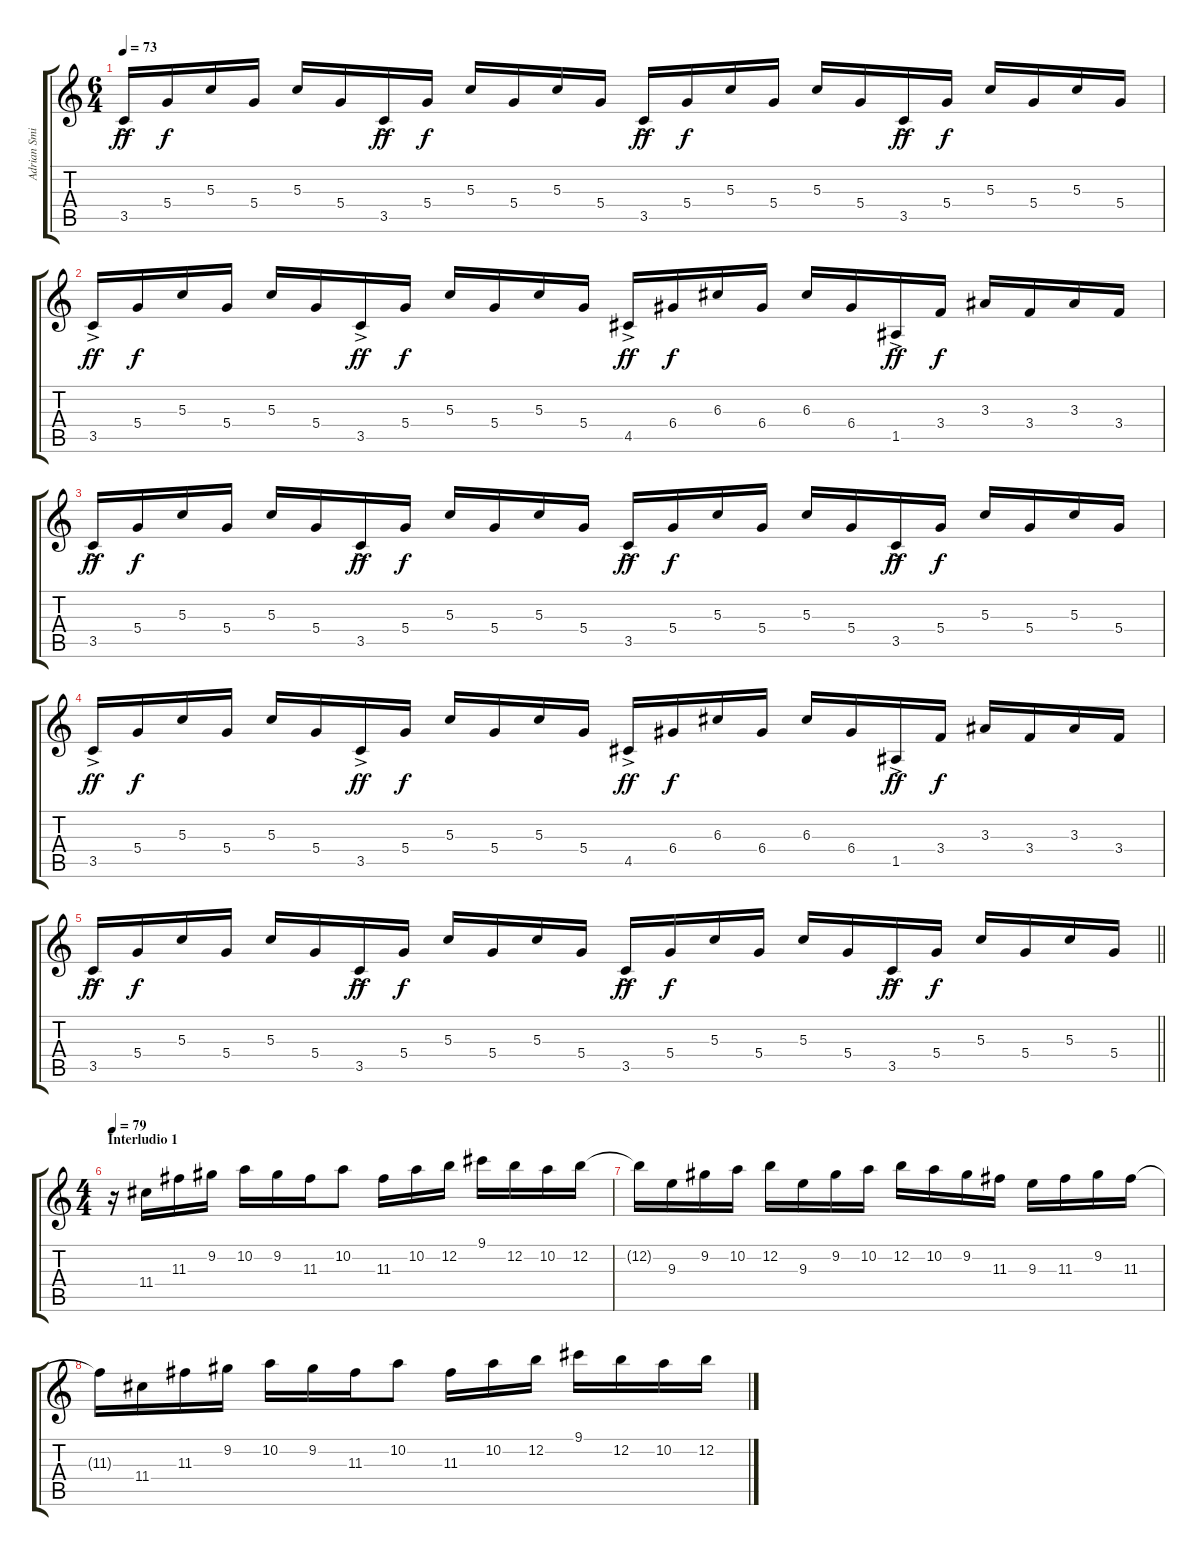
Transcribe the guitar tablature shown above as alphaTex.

\track ("Adrian Smith" "Adrian Smi") {instrument distortionguitar}
\staff {score tabs}
\tuning (E4 B3 G3 D3 A2 E2) {hide}
\ts (6 4)
\tempo 73
\clef g2
\ks c
3.5{ac}.16{dy ff} 5.4.16{dy f} 5.3.16 5.4.16 5.3.16 5.4.16 3.5{ac}.16{dy ff} 5.4.16{dy f} 5.3.16 5.4.16 5.3.16 5.4.16 3.5{ac}.16{dy ff} 5.4.16{dy f} 5.3.16 5.4.16 5.3.16 5.4.16 3.5{ac}.16{dy ff} 5.4.16{dy f} 5.3.16 5.4.16 5.3.16 5.4.16 |
3.5{ac}.16{dy ff} 5.4.16{dy f} 5.3.16 5.4.16 5.3.16 5.4.16 3.5{ac}.16{dy ff} 5.4.16{dy f} 5.3.16 5.4.16 5.3.16 5.4.16 4.5{ac}.16{dy ff} 6.4.16{dy f} 6.3.16 6.4.16 6.3.16 6.4.16 1.5{ac}.16{dy ff} 3.4.16{dy f} 3.3.16 3.4.16 3.3.16 3.4.16 |
3.5{ac}.16{dy ff} 5.4.16{dy f} 5.3.16 5.4.16 5.3.16 5.4.16 3.5{ac}.16{dy ff} 5.4.16{dy f} 5.3.16 5.4.16 5.3.16 5.4.16 3.5{ac}.16{dy ff} 5.4.16{dy f} 5.3.16 5.4.16 5.3.16 5.4.16 3.5{ac}.16{dy ff} 5.4.16{dy f} 5.3.16 5.4.16 5.3.16 5.4.16 |
3.5{ac}.16{dy ff} 5.4.16{dy f} 5.3.16 5.4.16 5.3.16 5.4.16 3.5{ac}.16{dy ff} 5.4.16{dy f} 5.3.16 5.4.16 5.3.16 5.4.16 4.5{ac}.16{dy ff} 6.4.16{dy f} 6.3.16 6.4.16 6.3.16 6.4.16 1.5{ac}.16{dy ff} 3.4.16{dy f} 3.3.16 3.4.16 3.3.16 3.4.16 |
\barLineRight lightlight
3.5{ac}.16{dy ff} 5.4.16{dy f} 5.3.16 5.4.16 5.3.16 5.4.16 3.5{ac}.16{dy ff} 5.4.16{dy f} 5.3.16 5.4.16 5.3.16 5.4.16 3.5{ac}.16{dy ff} 5.4.16{dy f} 5.3.16 5.4.16 5.3.16 5.4.16 3.5{ac}.16{dy ff} 5.4.16{dy f} 5.3.16 5.4.16 5.3.16 5.4.16 |
\ts (4 4)
\section ("" "Interludio 1")
\tempo 79
r.16{volume 10 instrument distortionguitar} 11.4.16 11.3.16 9.2.16 10.2.16 9.2.16 11.3.16 10.2.8 11.3.16 10.2.16 12.2.16 9.1.16 12.2.16 10.2.16 12.2.16 |
12.2{t}.16 9.3.16 9.2.16 10.2.16 12.2.16 9.3.16 9.2.16 10.2.16 12.2.16 10.2.16 9.2.16 11.3.16 9.3.16 11.3.16 9.2.16 11.3.16 |
11.3{t}.16 11.4.16 11.3.16 9.2.16 10.2.16 9.2.16 11.3.16 10.2.8 11.3.16 10.2.16 12.2.16 9.1.16 12.2.16 10.2.16 12.2.16
